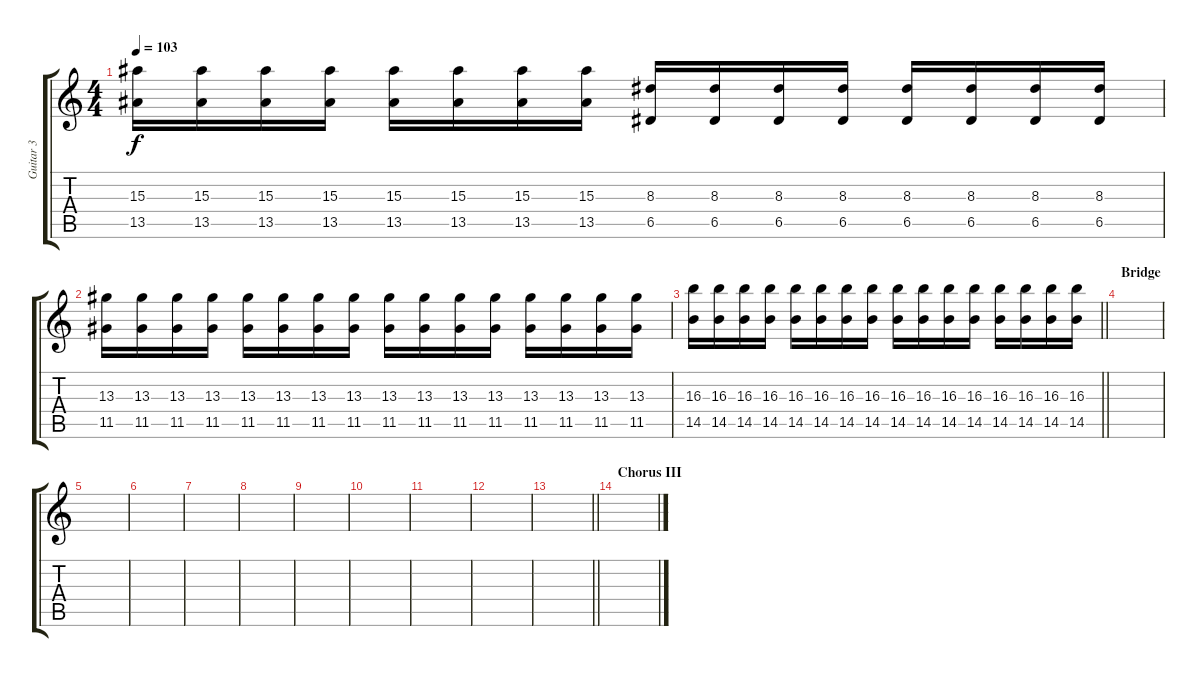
\track ("Guitar 3" "Guitar 3") {instrument electricguitarjazz}
\staff {score tabs}
\tuning (E4 B3 G3 D3 A2 E2) {hide}
\ts (4 4)
\tempo 103
\clef g2
\ks c
(15.3 13.5).16{dy f} (15.3 13.5).16 (15.3 13.5).16 (15.3 13.5).16 (15.3 13.5).16 (15.3 13.5).16 (15.3 13.5).16 (15.3 13.5).16 (8.3 6.5).16 (8.3 6.5).16 (8.3 6.5).16 (8.3 6.5).16 (8.3 6.5).16 (8.3 6.5).16 (8.3 6.5).16 (8.3 6.5).16 |
(13.3 11.5).16 (13.3 11.5).16 (13.3 11.5).16 (13.3 11.5).16 (13.3 11.5).16 (13.3 11.5).16 (13.3 11.5).16 (13.3 11.5).16 (13.3 11.5).16 (13.3 11.5).16 (13.3 11.5).16 (13.3 11.5).16 (13.3 11.5).16 (13.3 11.5).16 (13.3 11.5).16 (13.3 11.5).16 |
\barLineRight lightlight
(16.3 14.5).16 (16.3 14.5).16 (16.3 14.5).16 (16.3 14.5).16 (16.3 14.5).16 (16.3 14.5).16 (16.3 14.5).16 (16.3 14.5).16 (16.3 14.5).16 (16.3 14.5).16 (16.3 14.5).16 (16.3 14.5).16 (16.3 14.5).16 (16.3 14.5).16 (16.3 14.5).16 (16.3 14.5).16 |
\section ("" "Bridge")
|
|
|
|
|
|
|
|
|
\barLineRight lightlight
|
\section ("" "Chorus III")
